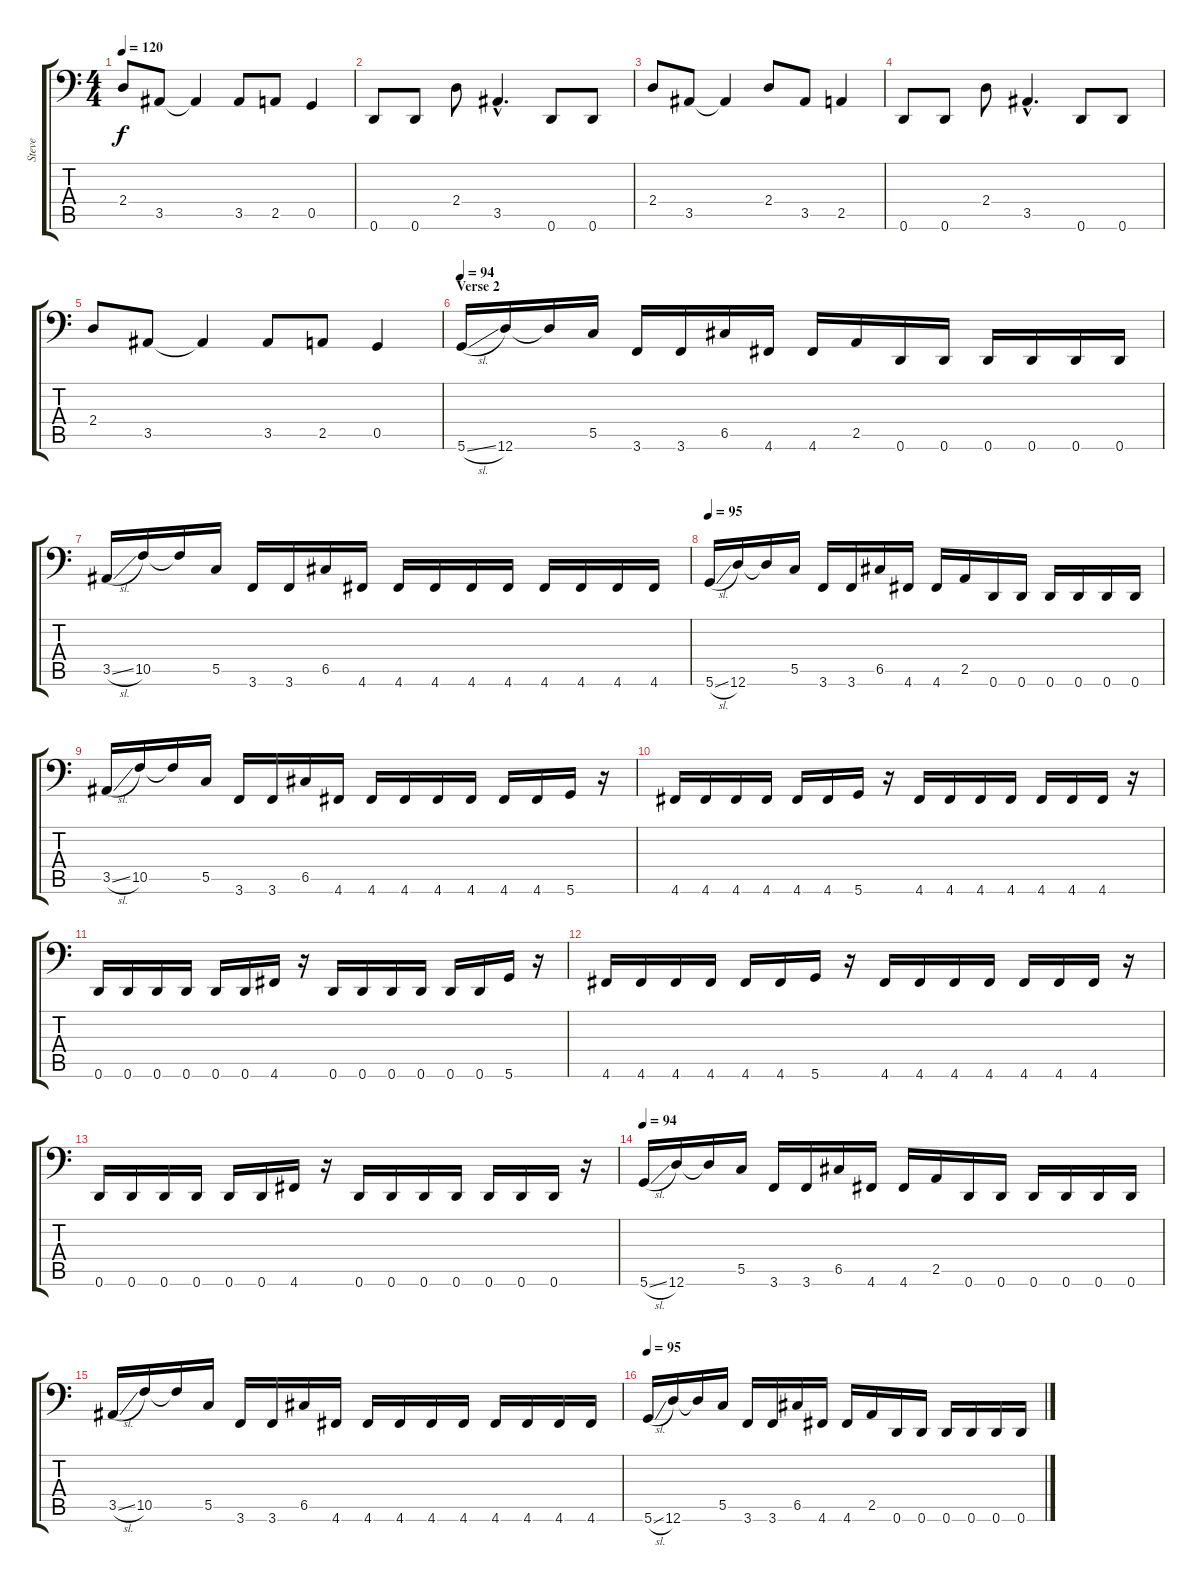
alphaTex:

\track ("Steve" "Steve") {instrument electricbassfinger}
\staff {score tabs}
\tuning (D3 A2 F2 C2 G1 D1) {hide}
\ts (4 4)
\tempo 120
\clef f4
\ks c
2.4.8{dy f} 3.5.8 3.5{t}.4 3.5.8 2.5.8 0.5.4 |
0.6.8 0.6.8 2.4.8 3.5{hac}.4{d} 0.6.8 0.6.8 |
2.4.8 3.5.8 3.5{t}.4 2.4.8 3.5.8 2.5.4 |
0.6.8 0.6.8 2.4.8 3.5{hac}.4{d} 0.6.8 0.6.8 |
2.4.8 3.5.8 3.5{t}.4 3.5.8 2.5.8 0.5.4 |
\section ("" "Verse 2")
\tempo 95
\tempo 94
5.6{sl}.16 12.6.16 12.6{t}.16 5.5.16 3.6.16 3.6.16 6.5.16 4.6.16 4.6.16 2.5.16 0.6.16 0.6.16 0.6.16 0.6.16 0.6.16 0.6.16 |
3.5{sl}.16 10.5.16 10.5{t}.16 5.5.16 3.6.16 3.6.16 6.5.16 4.6.16 4.6.16 4.6.16 4.6.16 4.6.16 4.6.16 4.6.16 4.6.16 4.6.16 |
\tempo 95
5.6{sl}.16 12.6.16 12.6{t}.16 5.5.16 3.6.16 3.6.16 6.5.16 4.6.16 4.6.16 2.5.16 0.6.16 0.6.16 0.6.16 0.6.16 0.6.16 0.6.16 |
3.5{sl}.16 10.5.16 10.5{t}.16 5.5.16 3.6.16 3.6.16 6.5.16 4.6.16 4.6.16 4.6.16 4.6.16 4.6.16 4.6.16 4.6.16 5.6.16 r.16 |
4.6.16 4.6.16 4.6.16 4.6.16 4.6.16 4.6.16 5.6.16 r.16 4.6.16 4.6.16 4.6.16 4.6.16 4.6.16 4.6.16 4.6.16 r.16 |
0.6.16 0.6.16 0.6.16 0.6.16 0.6.16 0.6.16 4.6.16 r.16 0.6.16 0.6.16 0.6.16 0.6.16 0.6.16 0.6.16 5.6.16 r.16 |
4.6.16 4.6.16 4.6.16 4.6.16 4.6.16 4.6.16 5.6.16 r.16 4.6.16 4.6.16 4.6.16 4.6.16 4.6.16 4.6.16 4.6.16 r.16 |
0.6.16 0.6.16 0.6.16 0.6.16 0.6.16 0.6.16 4.6.16 r.16 0.6.16 0.6.16 0.6.16 0.6.16 0.6.16 0.6.16 0.6.16 r.16 |
\tempo 94
5.6{sl}.16 12.6.16 12.6{t}.16 5.5.16 3.6.16 3.6.16 6.5.16 4.6.16 4.6.16 2.5.16 0.6.16 0.6.16 0.6.16 0.6.16 0.6.16 0.6.16 |
3.5{sl}.16 10.5.16 10.5{t}.16 5.5.16 3.6.16 3.6.16 6.5.16 4.6.16 4.6.16 4.6.16 4.6.16 4.6.16 4.6.16 4.6.16 4.6.16 4.6.16 |
\tempo 95
5.6{sl}.16 12.6.16 12.6{t}.16 5.5.16 3.6.16 3.6.16 6.5.16 4.6.16 4.6.16 2.5.16 0.6.16 0.6.16 0.6.16 0.6.16 0.6.16 0.6.16
